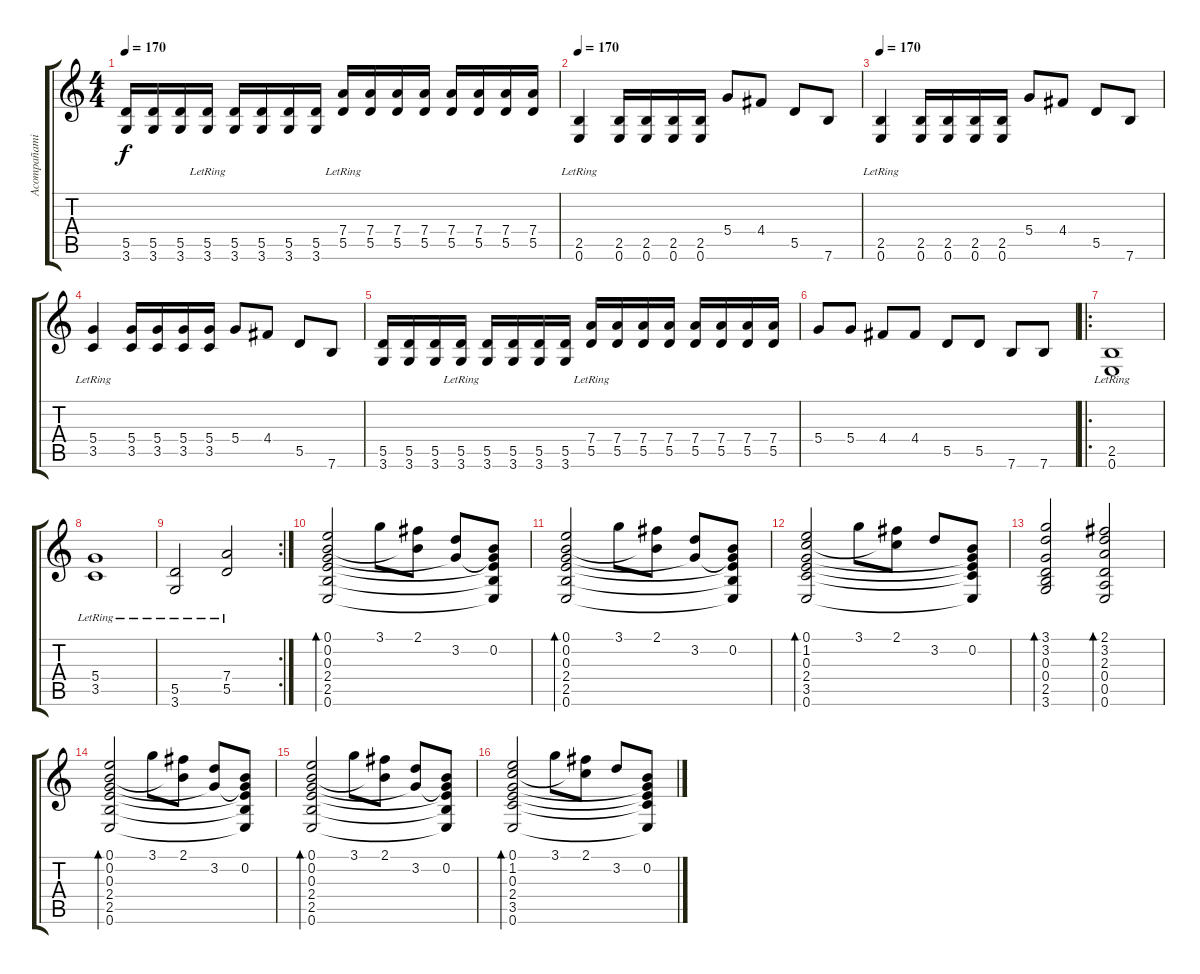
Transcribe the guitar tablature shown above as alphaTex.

\track ("Acompañamiento" "Acompañami") {instrument acousticguitarnylon}
\staff {score tabs}
\tuning (E4 B3 G3 D3 A2 E2) {hide}
\ts (4 4)
\tempo 170
\clef g2
\ks c
(5.5 3.6).16{dy f} (5.5 3.6).16 (5.5 3.6).16 (5.5{lr} 3.6{lr}).16 (5.5 3.6).16 (5.5 3.6).16 (5.5 3.6).16 (5.5 3.6).16 (7.4{lr} 5.5{lr}).16 (7.4 5.5).16 (7.4 5.5).16 (7.4 5.5).16 (7.4 5.5).16 (7.4 5.5).16 (7.4 5.5).16 (7.4 5.5).16 |
\tempo 170
(2.5{lr} 0.6{lr}).4{instrument overdrivenguitar} (2.5 0.6).16 (2.5 0.6).16 (2.5 0.6).16 (2.5 0.6).16 5.4.8 4.4.8 5.5.8 7.6.8 |
\tempo 170
(2.5{lr} 0.6).4{instrument overdrivenguitar} (2.5 0.6).16 (2.5 0.6).16 (2.5 0.6).16 (2.5 0.6).16 5.4.8 4.4.8 5.5.8 7.6.8 |
(5.4{lr} 3.5{lr}).4 (5.4 3.5).16 (5.4 3.5).16 (5.4 3.5).16 (5.4 3.5).16 5.4.8 4.4.8 5.5.8 7.6.8 |
(5.5 3.6).16 (5.5 3.6).16 (5.5 3.6).16 (5.5{lr} 3.6{lr}).16 (5.5 3.6).16 (5.5 3.6).16 (5.5 3.6).16 (5.5 3.6).16 (7.4{lr} 5.5{lr}).16 (7.4 5.5).16 (7.4 5.5).16 (7.4 5.5).16 (7.4 5.5).16 (7.4 5.5).16 (7.4 5.5).16 (7.4 5.5).16 |
5.4.8 5.4.8 4.4.8 4.4.8 5.5.8 5.5.8 7.6.8 7.6.8 |
\ro
(2.5{lr} 0.6{lr}).1 |
(5.4{lr} 3.5{lr}).1 |
\rc 2
(5.5{lr} 3.6{lr}).2 (7.4{lr} 5.5{lr}).2 |
(0.1 0.2 0.3 2.4 2.5 0.6).2{bd 120} 3.1.8 (2.1 0.2{t}).8 (3.2 0.3{t}).8 (0.2 0.3{t} 2.4{t} 2.5{t} 0.6{t}).8 |
(0.1 0.2 0.3 2.4 2.5 0.6).2{bd 120} 3.1.8 (2.1 0.2{t}).8 (3.2 0.3{t}).8 (0.2 0.3{t} 2.4{t} 2.5{t} 0.6{t}).8 |
(0.1 1.2 0.3 2.4 3.5 0.6).2{bd 120} 3.1.8 (2.1 1.2{t}).8 3.2.8 (0.2 0.3{t} 2.4{t} 3.5{t} 0.6{t}).8 |
(3.1 3.2 0.3 0.4 2.5 3.6).2{bd 120} (2.1 3.2 2.3 0.4 0.5 0.6).2{bd 120} |
(0.1 0.2 0.3 2.4 2.5 0.6).2{bd 120} 3.1.8 (2.1 0.2{t}).8 (3.2 0.3{t}).8 (0.2 0.3{t} 2.4{t} 2.5{t} 0.6{t}).8 |
(0.1 0.2 0.3 2.4 2.5 0.6).2{bd 120} 3.1.8 (2.1 0.2{t}).8 (3.2 0.3{t}).8 (0.2 0.3{t} 2.4{t} 2.5{t} 0.6{t}).8 |
(0.1 1.2 0.3 2.4 3.5 0.6).2{bd 120} 3.1.8 (2.1 1.2{t}).8 3.2.8 (0.2 0.3{t} 2.4{t} 3.5{t} 0.6{t}).8
